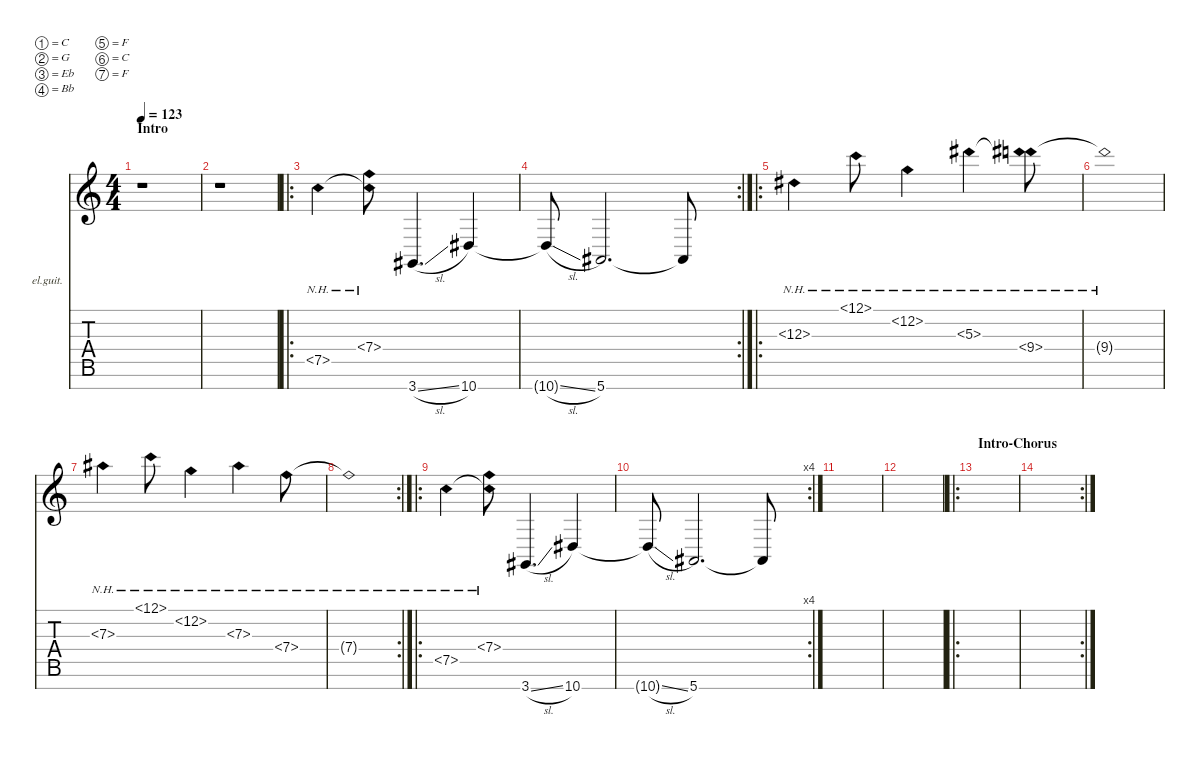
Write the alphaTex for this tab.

\defaultSystemsLayout 4
\hideDynamics
\bracketExtendMode nobrackets
\firstSystemTrackNameOrientation horizontal
\otherSystemsTrackNameOrientation horizontal
\track ("Crunch" "el.guit.") {instrument electricguitarclean}
\staff {score tabs}
\tuning (C4 G3 Eb3 Bb2 F2 C2 F1)
\ts (4 4)
\section ("" "Intro")
\tempo 123
\clef g2
\ks c
r.1{dy mf instrument electricguitarclean} |
r.1 |
\ro
7.5{nh}.4 (7.4{nh} 7.5{nh t}).8 3.7{sl acc #}.4{d} 10.7{acc #}.4 |
\rc 2
10.7{sl t acc #}.8 5.7{acc #}.2{d} 5.7{t acc #}.8 |
\ro
12.3{nh acc #}.4 12.1{nh}.8 12.2{nh}.4 5.3{nh acc #}.4 (9.4{nh} 5.3{nh t acc #}).8 |
9.4{nh t}.1 |
7.3{nh acc #}.4 12.1{nh}.8 12.2{nh}.4 7.3{nh acc #}.4 7.4{nh}.8 |
\rc 2
7.4{nh t}.1 |
\ro
7.5{nh}.4 (7.4{nh} 7.5{nh t}).8 3.7{sl acc #}.4{d} 10.7{acc #}.4 |
\rc 4
10.7{sl t acc #}.8 5.7{acc #}.2{d} 5.7{t acc #}.8 |
|
|
\ro
\section ("" "Intro-Chorus")
|
\rc 2
